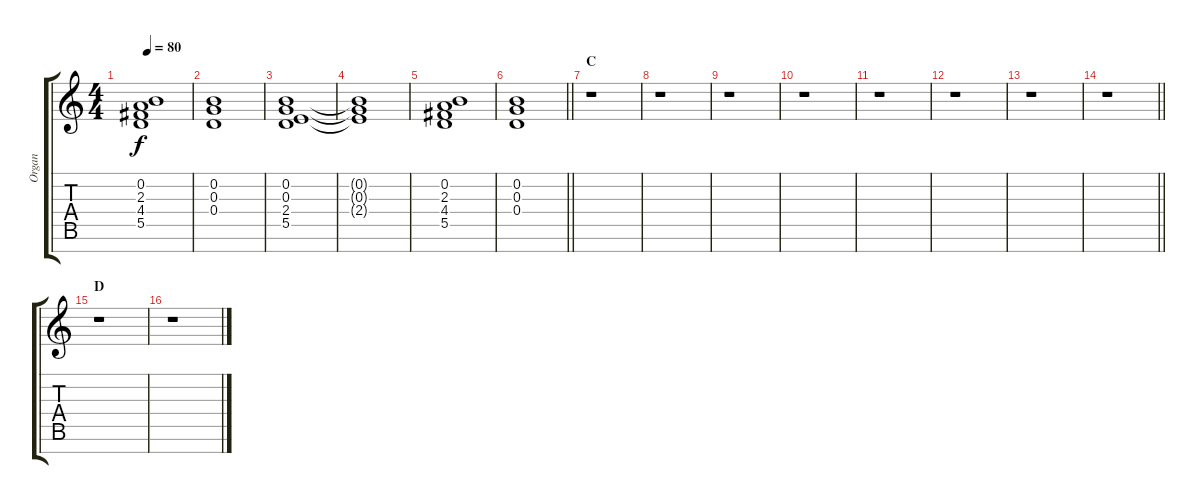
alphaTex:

\track ("Organ" "Organ") {instrument drawbarorgan}
\staff {score tabs}
\tuning (E5 B4 G4 D4 A3 E3 B2) {hide}
\ts (4 4)
\tempo 80
\clef g2
\ks c
(0.2 2.3 4.4 5.5).1{dy f} |
(0.2 0.3 0.4).1 |
(0.2 0.3 2.4 5.5).1 |
(0.2{t} 0.3{t} 2.4{t}).1 |
(0.2 2.3 4.4 5.5).1 |
\barLineRight lightlight
(0.2 0.3 0.4).1 |
\section ("" "C")
r.1 |
r.1 |
r.1 |
r.1 |
r.1 |
r.1 |
r.1 |
\barLineRight lightlight
r.1 |
\section ("" "D")
r.1 |
r.1
